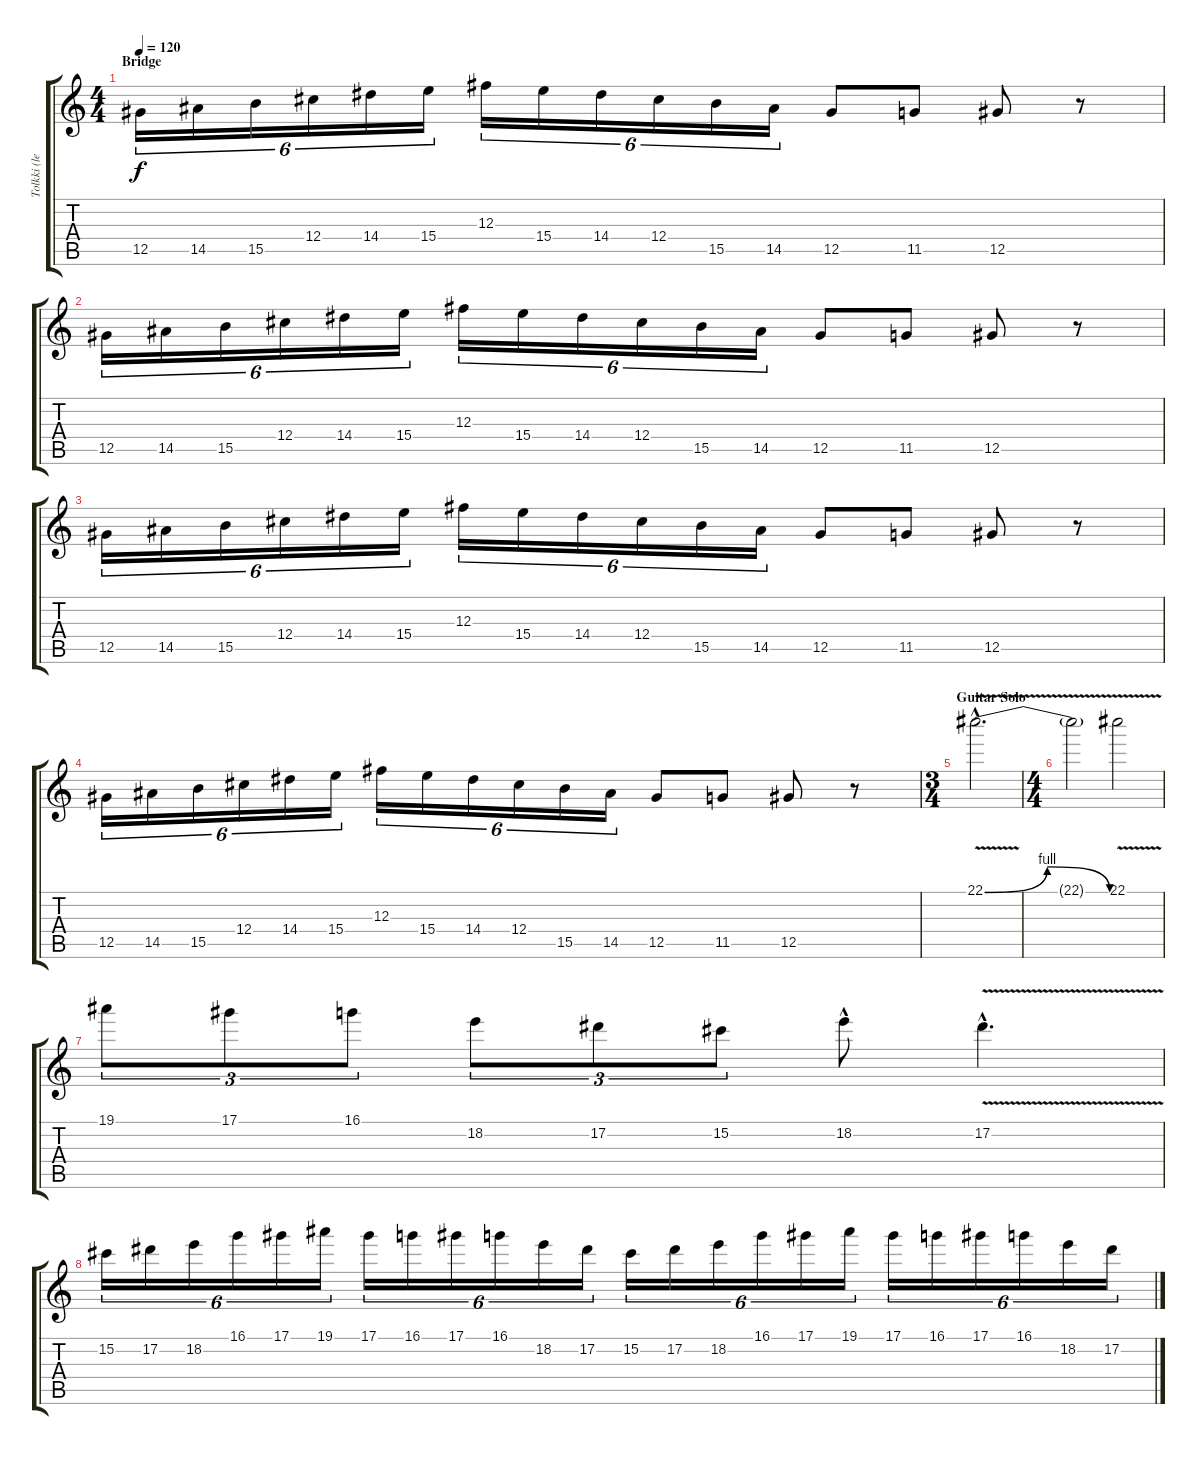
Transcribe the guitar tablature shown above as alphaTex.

\track ("Tolkki (lead)" "Tolkki (le") {instrument overdrivenguitar}
\staff {score tabs}
\tuning (Eb4 Bb3 Gb3 Db3 Ab2 Eb2) {hide}
\ts (4 4)
\section ("" "Bridge")
\tempo 120
\clef g2
\ks c
12.5.16{tu (6 4) dy f} 14.5.16{tu (6 4)} 15.5.16{tu (6 4)} 12.4.16{tu (6 4)} 14.4.16{tu (6 4)} 15.4.16{tu (6 4)} 12.3.16{tu (6 4)} 15.4.16{tu (6 4)} 14.4.16{tu (6 4)} 12.4.16{tu (6 4)} 15.5.16{tu (6 4)} 14.5.16{tu (6 4)} 12.5.8 11.5.8 12.5.8 r.8 |
12.5.16{tu (6 4)} 14.5.16{tu (6 4)} 15.5.16{tu (6 4)} 12.4.16{tu (6 4)} 14.4.16{tu (6 4)} 15.4.16{tu (6 4)} 12.3.16{tu (6 4)} 15.4.16{tu (6 4)} 14.4.16{tu (6 4)} 12.4.16{tu (6 4)} 15.5.16{tu (6 4)} 14.5.16{tu (6 4)} 12.5.8 11.5.8 12.5.8 r.8 |
12.5.16{tu (6 4)} 14.5.16{tu (6 4)} 15.5.16{tu (6 4)} 12.4.16{tu (6 4)} 14.4.16{tu (6 4)} 15.4.16{tu (6 4)} 12.3.16{tu (6 4)} 15.4.16{tu (6 4)} 14.4.16{tu (6 4)} 12.4.16{tu (6 4)} 15.5.16{tu (6 4)} 14.5.16{tu (6 4)} 12.5.8 11.5.8 12.5.8 r.8 |
12.5.16{tu (6 4)} 14.5.16{tu (6 4)} 15.5.16{tu (6 4)} 12.4.16{tu (6 4)} 14.4.16{tu (6 4)} 15.4.16{tu (6 4)} 12.3.16{tu (6 4)} 15.4.16{tu (6 4)} 14.4.16{tu (6 4)} 12.4.16{tu (6 4)} 15.5.16{tu (6 4)} 14.5.16{tu (6 4)} 12.5.8 11.5.8 12.5.8 r.8 |
\ts (3 4)
\section ("" "Guitar Solo")
22.1{be (bendrelease 0 0 15 4 50 4 60 0) v hac}.2{d} |
\ts (4 4)
22.1{t}.2 22.1{v}.2 |
19.1.8{tu (3 2)} 17.1.8{tu (3 2)} 16.1.8{tu (3 2)} 18.2.8{tu (3 2)} 17.2.8{tu (3 2)} 15.2.8{tu (3 2)} 18.2{hac}.8 17.2{v hac}.4{d} |
15.2.16{tu (6 4)} 17.2.16{tu (6 4)} 18.2.16{tu (6 4)} 16.1.16{tu (6 4)} 17.1.16{tu (6 4)} 19.1.16{tu (6 4)} 17.1.16{tu (6 4)} 16.1.16{tu (6 4)} 17.1.16{tu (6 4)} 16.1.16{tu (6 4)} 18.2.16{tu (6 4)} 17.2.16{tu (6 4)} 15.2.16{tu (6 4)} 17.2.16{tu (6 4)} 18.2.16{tu (6 4)} 16.1.16{tu (6 4)} 17.1.16{tu (6 4)} 19.1.16{tu (6 4)} 17.1.16{tu (6 4)} 16.1.16{tu (6 4)} 17.1.16{tu (6 4)} 16.1.16{tu (6 4)} 18.2.16{tu (6 4)} 17.2.16{tu (6 4)}
